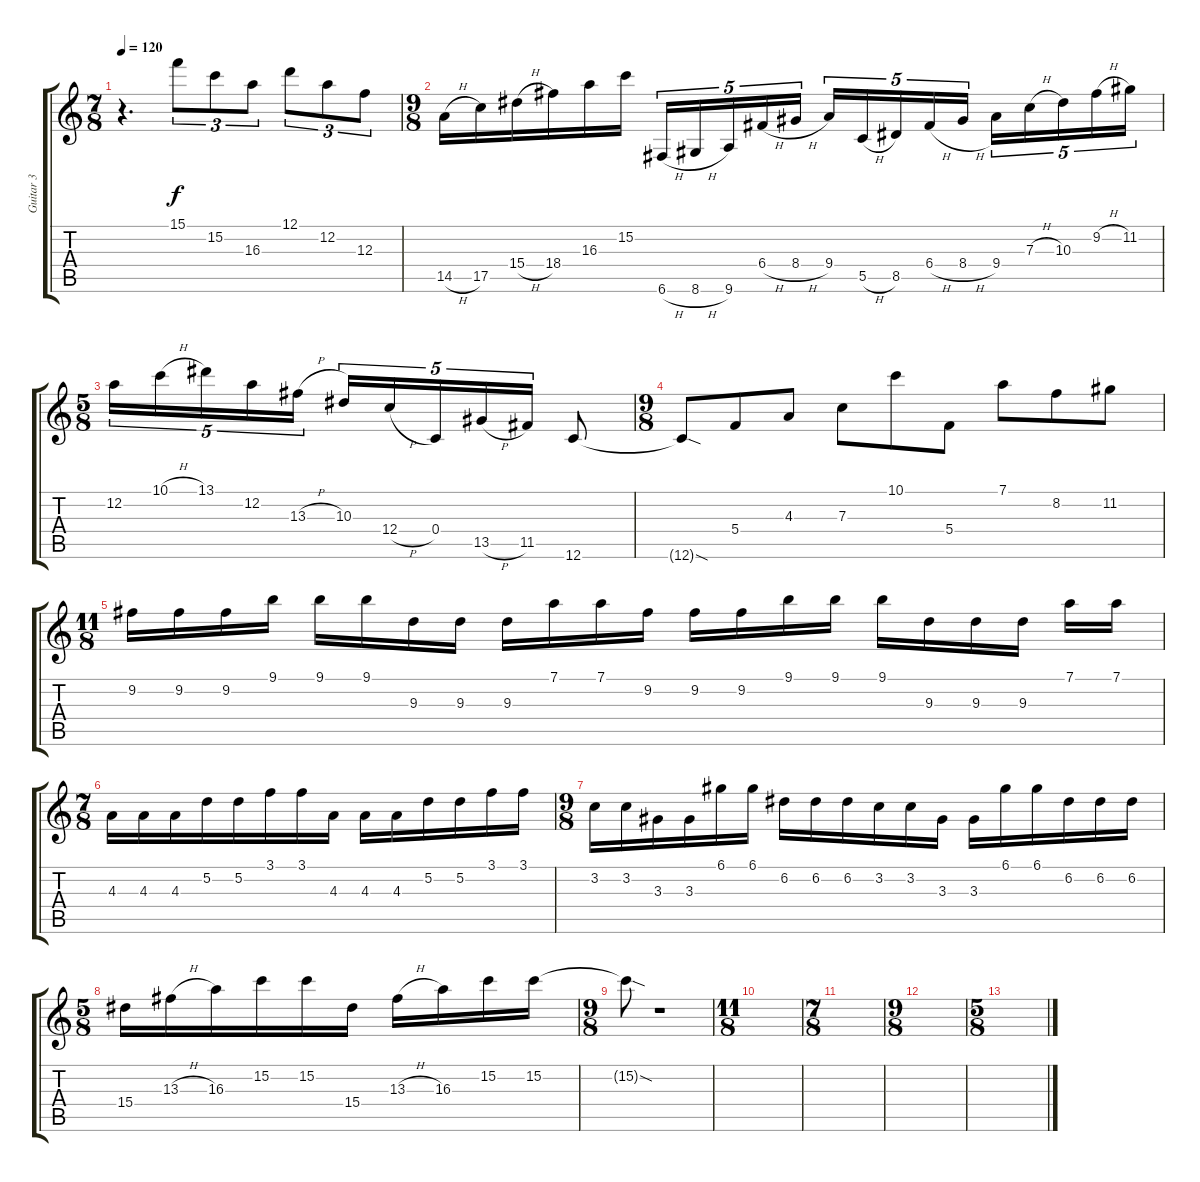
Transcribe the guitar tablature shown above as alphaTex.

\track ("Guitar 3" "Guitar 3") {instrument distortionguitar}
\staff {score tabs}
\tuning (D4 A3 F3 C3 G2 C2) {hide}
\ts (7 8)
\tempo 120
\clef g2
\ks c
r.4{d dy f} 15.1.8{tu (3 2)} 15.2.8{tu (3 2)} 16.3.8{tu (3 2)} 12.1.8{tu (3 2)} 12.2.8{tu (3 2)} 12.3.8{tu (3 2)} |
\ts (9 8)
14.5{h}.16 17.5.16 15.4{h}.16 18.4.16 16.3.16 15.2.16 6.6{h}.16{tu (5 4)} 8.6{h}.16{tu (5 4)} 9.6.16{tu (5 4)} 6.4{h}.16{tu (5 4)} 8.4{h}.16{tu (5 4) beam splitsecondary} 9.4.16{tu (5 4)} 5.5{h}.16{tu (5 4)} 8.5.16{tu (5 4)} 6.4{h}.16{tu (5 4)} 8.4{h}.16{tu (5 4) beam splitsecondary} 9.4.16{tu (5 4)} 7.3{h}.16{tu (5 4)} 10.3.16{tu (5 4)} 9.2{h}.16{tu (5 4)} 11.2.16{tu (5 4)} |
\ts (5 8)
12.2.16{tu (5 4)} 10.1{h}.16{tu (5 4)} 13.1.16{tu (5 4)} 12.2.16{tu (5 4)} 13.3{h}.16{tu (5 4)} 10.3.16{tu (5 4)} 12.4{h}.16{tu (5 4)} 0.4.16{tu (5 4)} 13.5{h}.16{tu (5 4)} 11.5.16{tu (5 4)} 12.6.8 |
\ts (9 8)
12.6{sod t}.8 5.4.8 4.3.8 7.3.8 10.1.8 5.4.8 7.1.8 8.2.8 11.2.8 |
\ts (11 8)
9.2.16 9.2.16 9.2.16 9.1.16 9.1.16 9.1.16 9.3.16 9.3.16 9.3.16 7.1.16 7.1.16 9.2.16 9.2.16 9.2.16 9.1.16 9.1.16 9.1.16 9.3.16 9.3.16 9.3.16 7.1.16 7.1.16 |
\ts (7 8)
4.3.16 4.3.16 4.3.16 5.2.16 5.2.16 3.1.16 3.1.16 4.3.16 4.3.16 4.3.16 5.2.16 5.2.16 3.1.16 3.1.16 |
\ts (9 8)
3.2.16 3.2.16 3.3.16 3.3.16 6.1.16 6.1.16 6.2.16 6.2.16 6.2.16 3.2.16 3.2.16 3.3.16 3.3.16 6.1.16 6.1.16 6.2.16 6.2.16 6.2.16 |
\ts (5 8)
15.4.16 13.3{h}.16 16.3.16 15.2.16 15.2.16 15.4.16 13.3{h}.16 16.3.16 15.2.16 15.2.16 |
\ts (9 8)
15.2{sod t}.8 r.1 |
\ts (11 8)
|
\ts (7 8)
|
\ts (9 8)
|
\ts (5 8)
